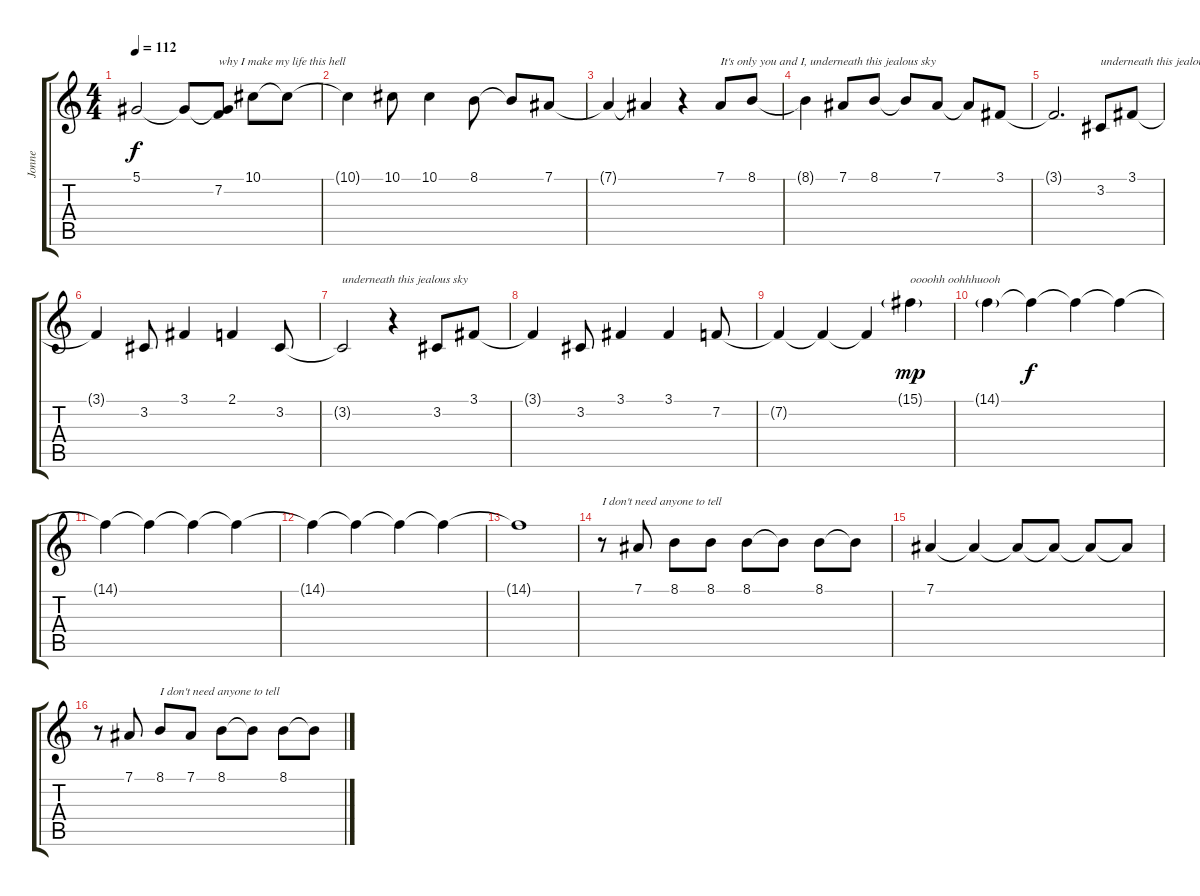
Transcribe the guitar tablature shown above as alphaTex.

\track ("Jonne" "Jonne") {instrument pad5bowed}
\staff {score tabs}
\tuning (Eb4 Bb3 Gb3 Db3 Ab2 Eb2) {hide}
\ts (4 4)
\tempo 112
\clef g2
\ks c
5.1{t}.2{dy f} 5.1{t}.8 (5.1{t} 7.2).8{txt "why I make my life this hell"} 10.1.8 10.1{t}.8 |
10.1{t}.4 10.1.8 10.1.4 8.1.8 8.1{t}.8 7.1.8 |
7.1{t}.4 7.1{t}.4 r.4 7.1.8{txt "It's only you and I, underneath this jealous sky"} 8.1.8 |
8.1{t}.4 7.1.8 8.1.8 8.1{t}.8 7.1.8 7.1{t}.8 3.1.8 |
3.1{t}.2{d} 3.2.8{txt "underneath this jealous sky!!!! "} 3.1.8 |
3.1{t}.4 3.2.8 3.1.4 2.1.4 3.2.8 |
3.2{t}.2{txt "underneath this jealous sky"} r.4 3.2.8 3.1.8 |
3.1{t}.4 3.2.8 3.1.4 3.1.4 7.2.8 |
7.2{t}.4 7.2{t}.4 7.2{t}.4 15.1{g}.4{txt "oooohh oohhhuooh " dy mp} |
14.1{g}.4 14.1{t}.4{dy f} 14.1{t}.4 14.1{t}.4 |
14.1{t}.4 14.1{t}.4 14.1{t}.4 14.1{t}.4 |
14.1{t}.4 14.1{t}.4 14.1{t}.4 14.1{t}.4 |
14.1{t}.1 |
r.8{txt "I don't need anyone to tell"} 7.1.8 8.1.8 8.1.8 8.1.8 8.1{t}.8 8.1.8 8.1{t}.8 |
7.1.4 7.1{t}.4 7.1{t}.8 7.1{t}.8 7.1{t}.8 7.1{t}.8 |
r.8 7.1.8 8.1.8{txt "I don't need anyone to tell"} 7.1.8 8.1.8 8.1{t}.8 8.1.8 8.1{t}.8
